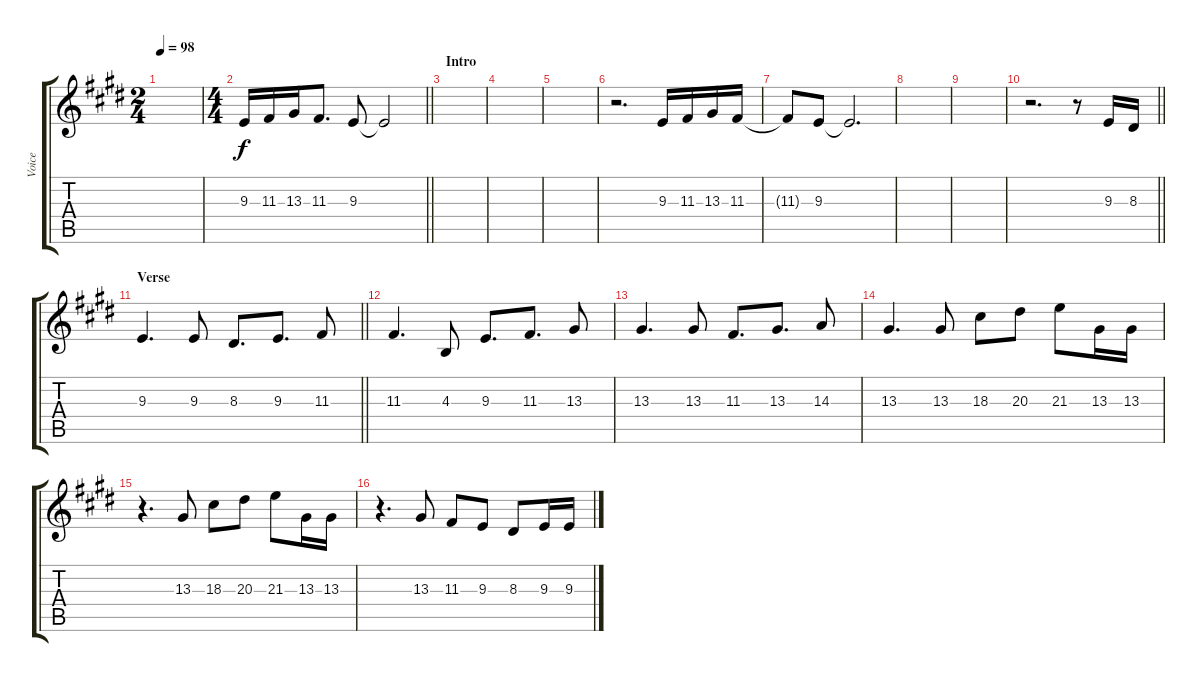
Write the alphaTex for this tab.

\track ("Voice" "Voice") {instrument fx5brightness}
\staff {score tabs}
\tuning (E4 B3 G3 D3 A2 E2) {hide}
\ts (2 4)
\tempo 98
\clef g2
\ks e
|
\ts (4 4)
\barLineRight lightlight
9.3.16 11.3.16 13.3.16 11.3.8{d} 9.3.8 9.3{t}.2 |
\section ("" "Intro")
|
|
|
r.2{d} 9.3.16 11.3.16 13.3.16 11.3.16 |
11.3{t}.8 9.3.8 9.3{t}.2{d} |
|
|
\barLineRight lightlight
r.2{d} r.8 9.3.16 8.3.16 |
\section ("" "Verse")
\barLineRight lightlight
9.3.4{d} 9.3.8 8.3.8{d} 9.3.8{d} 11.3.8 |
11.3.4{d} 4.3.8 9.3.8{d} 11.3.8{d} 13.3.8 |
13.3.4{d} 13.3.8 11.3.8{d} 13.3.8{d} 14.3.8 |
13.3.4{d} 13.3.8 18.3.8 20.3.8 21.3.8 13.3.16 13.3.16 |
r.4{d} 13.3.8 18.3.8 20.3.8 21.3.8 13.3.16 13.3.16 |
r.4{d} 13.3.8 11.3.8 9.3.8 8.3.8 9.3.16 9.3.16
